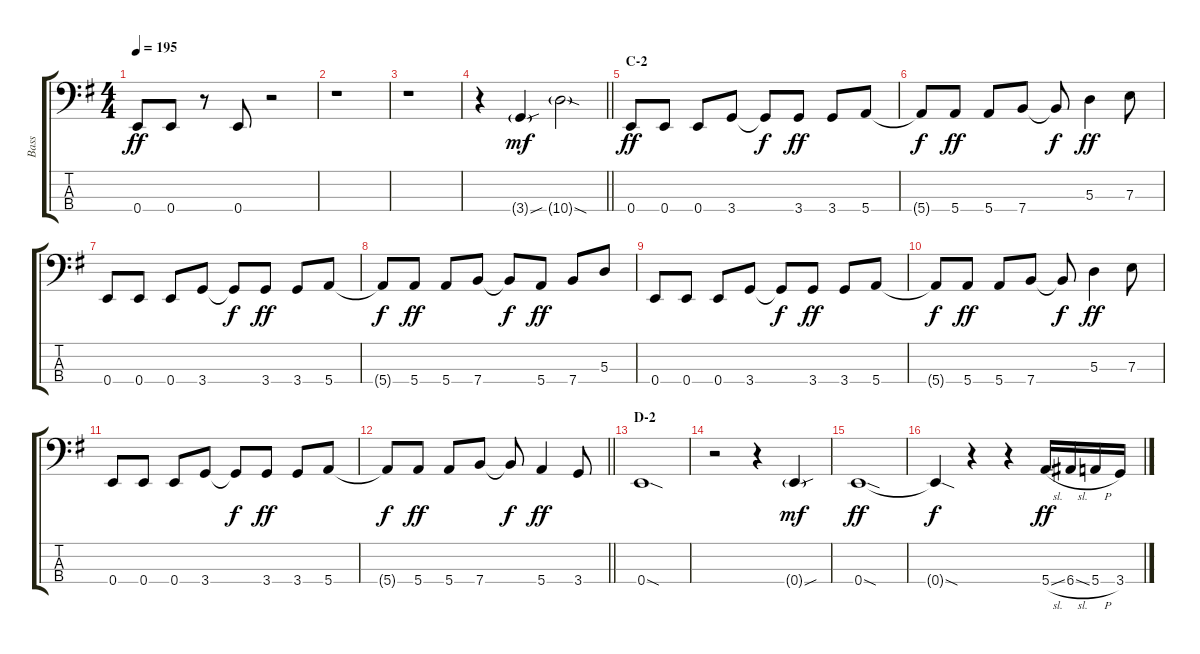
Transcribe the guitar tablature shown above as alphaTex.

\track ("Bass" "Bass") {instrument electricbasspick}
\staff {score tabs}
\tuning (G2 D2 A1 E1) {hide}
\ts (4 4)
\tempo 195
\clef f4
\ks g
0.4.8{dy ff} 0.4.8 r.8 0.4.8 r.2 |
r.1 |
r.1 |
\barLineRight lightlight
r.4 3.4{sou g}.4{dy mf} 10.4{sod g}.2 |
\section ("" "C-2")
0.4.8{dy ff} 0.4.8 0.4.8 3.4.8 3.4{t}.8{dy f} 3.4.8{dy ff} 3.4.8 5.4.8 |
5.4{t}.8{dy f} 5.4.8{dy ff} 5.4.8 7.4.8 7.4{t}.8{dy f} 5.3.4{dy ff} 7.3.8 |
0.4.8 0.4.8 0.4.8 3.4.8 3.4{t}.8{dy f} 3.4.8{dy ff} 3.4.8 5.4.8 |
5.4{t}.8{dy f} 5.4.8{dy ff} 5.4.8 7.4.8 7.4{t}.8{dy f} 5.4.8{dy ff} 7.4.8 5.3.8 |
0.4.8 0.4.8 0.4.8 3.4.8 3.4{t}.8{dy f} 3.4.8{dy ff} 3.4.8 5.4.8 |
5.4{t}.8{dy f} 5.4.8{dy ff} 5.4.8 7.4.8 7.4{t}.8{dy f} 5.3.4{dy ff} 7.3.8 |
0.4.8 0.4.8 0.4.8 3.4.8 3.4{t}.8{dy f} 3.4.8{dy ff} 3.4.8 5.4.8 |
\barLineRight lightlight
5.4{t}.8{dy f} 5.4.8{dy ff} 5.4.8 7.4.8 7.4{t}.8{dy f} 5.4.4{dy ff} 3.4.8 |
\section ("" "D-2")
0.4{sod}.1 |
r.2 r.4 0.4{sou g}.4{dy mf} |
0.4{sod}.1{dy ff} |
0.4{sod t}.4{dy f} r.4 r.4 5.4{sl}.16{dy ff} 6.4{sl}.16 5.4{h}.16 3.4.16
